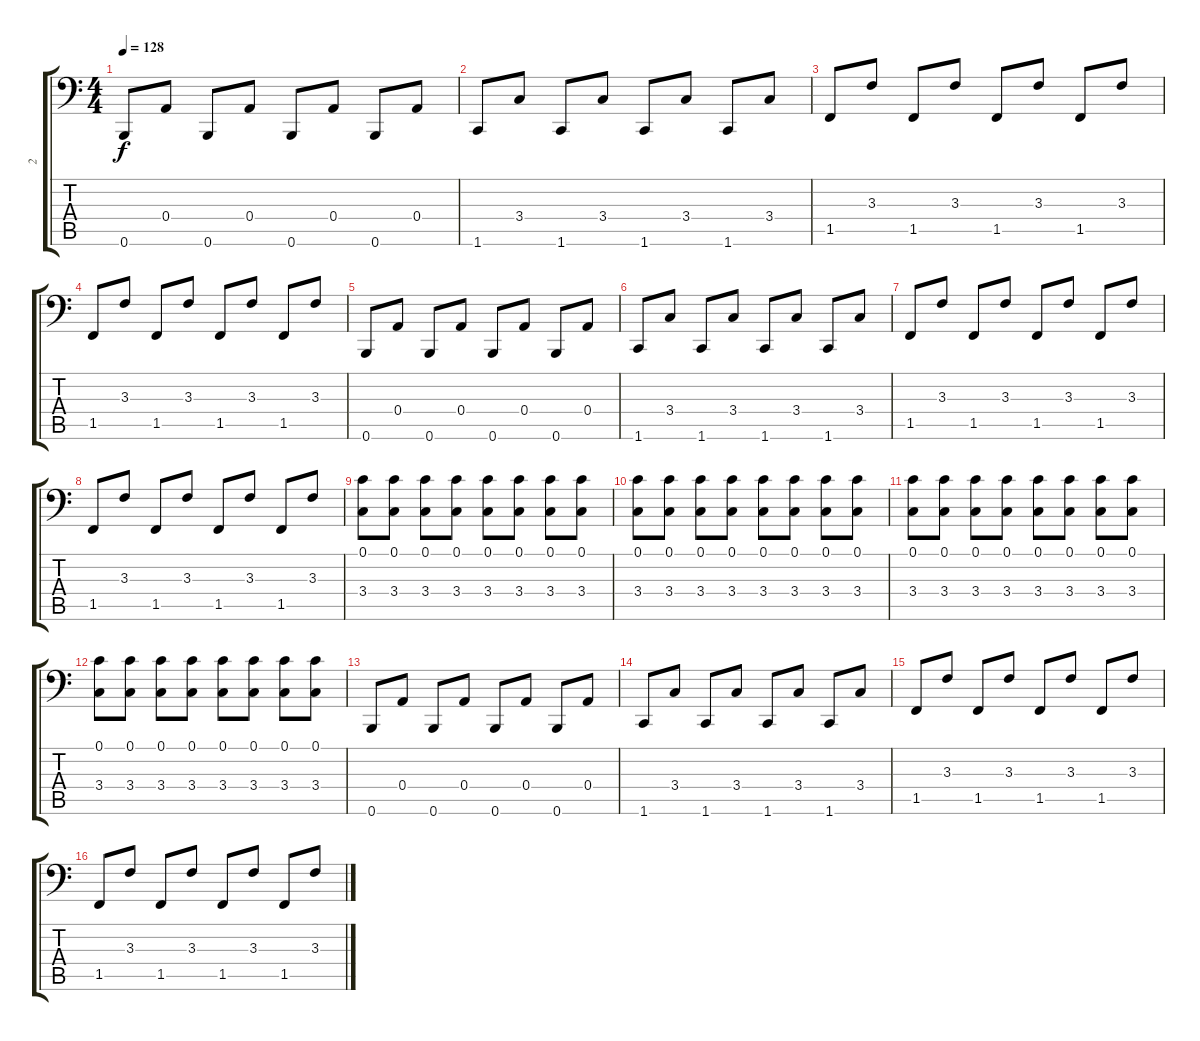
\track ("2" "2") {instrument electricbassfinger}
\staff {score tabs}
\tuning (C3 G2 D2 A1 E1 B0) {hide}
\ts (4 4)
\tempo 128
\clef f4
\ks c
0.6.8{dy f} 0.4.8 0.6.8 0.4.8 0.6.8 0.4.8 0.6.8 0.4.8 |
1.6.8 3.4.8 1.6.8 3.4.8 1.6.8 3.4.8 1.6.8 3.4.8 |
1.5.8 3.3.8 1.5.8 3.3.8 1.5.8 3.3.8 1.5.8 3.3.8 |
1.5.8 3.3.8 1.5.8 3.3.8 1.5.8 3.3.8 1.5.8 3.3.8 |
0.6.8 0.4.8 0.6.8 0.4.8 0.6.8 0.4.8 0.6.8 0.4.8 |
1.6.8 3.4.8 1.6.8 3.4.8 1.6.8 3.4.8 1.6.8 3.4.8 |
1.5.8 3.3.8 1.5.8 3.3.8 1.5.8 3.3.8 1.5.8 3.3.8 |
1.5.8 3.3.8 1.5.8 3.3.8 1.5.8 3.3.8 1.5.8 3.3.8 |
(0.1 3.4).8 (0.1 3.4).8 (0.1 3.4).8 (0.1 3.4).8 (0.1 3.4).8 (0.1 3.4).8 (0.1 3.4).8 (0.1 3.4).8 |
(0.1 3.4).8 (0.1 3.4).8 (0.1 3.4).8 (0.1 3.4).8 (0.1 3.4).8 (0.1 3.4).8 (0.1 3.4).8 (0.1 3.4).8 |
(0.1 3.4).8 (0.1 3.4).8 (0.1 3.4).8 (0.1 3.4).8 (0.1 3.4).8 (0.1 3.4).8 (0.1 3.4).8 (0.1 3.4).8 |
(0.1 3.4).8 (0.1 3.4).8 (0.1 3.4).8 (0.1 3.4).8 (0.1 3.4).8 (0.1 3.4).8 (0.1 3.4).8 (0.1 3.4).8 |
0.6.8 0.4.8 0.6.8 0.4.8 0.6.8 0.4.8 0.6.8 0.4.8 |
1.6.8 3.4.8 1.6.8 3.4.8 1.6.8 3.4.8 1.6.8 3.4.8 |
1.5.8 3.3.8 1.5.8 3.3.8 1.5.8 3.3.8 1.5.8 3.3.8 |
1.5.8 3.3.8 1.5.8 3.3.8 1.5.8 3.3.8 1.5.8 3.3.8
